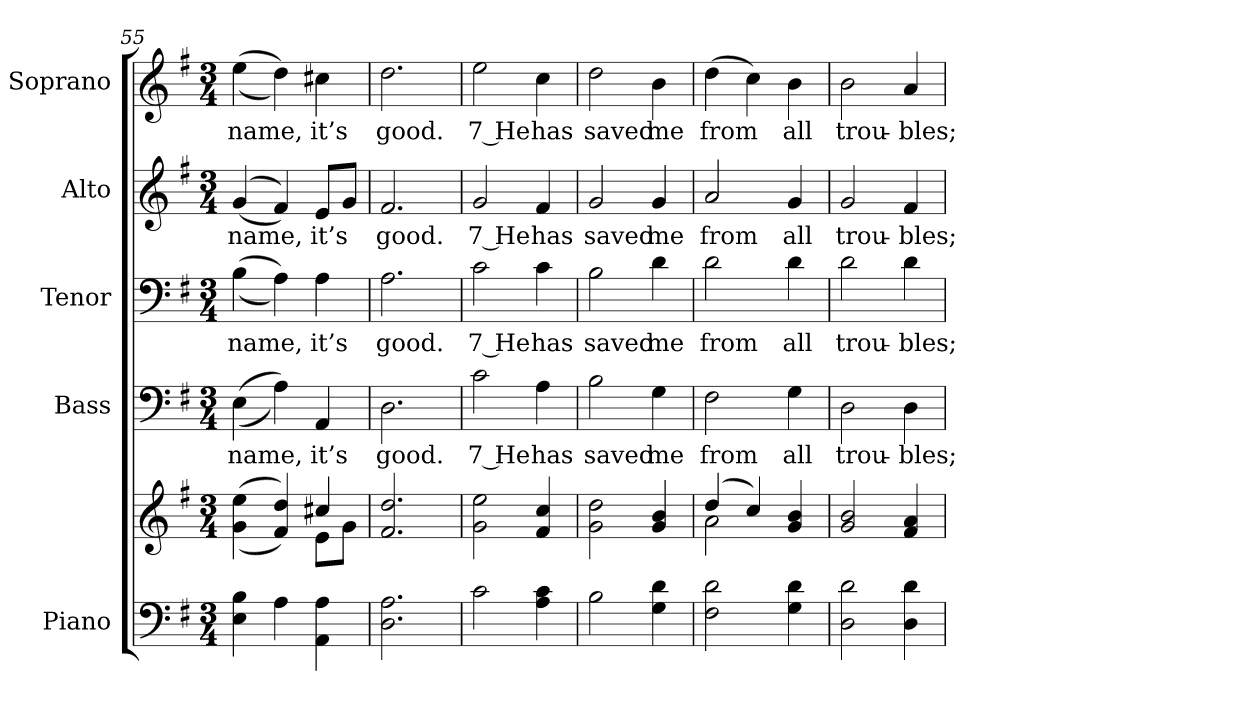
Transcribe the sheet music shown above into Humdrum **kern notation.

**kern	**kern	**kern	**text	**kern	**text	**kern	**text	**kern	**text
*part5	*part5	*part4	*part4	*part3	*part3	*part2	*part2	*part1	*part1
*staff6	*staff5	*staff4	*staff4	*staff3	*staff3	*staff2	*staff2	*staff1	*staff1
*I"Piano	*	*I"Bass	*	*I"Tenor	*	*I"Alto	*	*I"Soprano	*
*I'Pno.	*	*I'B.	*	*I'T.	*	*I'A.	*	*I'S.	*
*clefF4	*clefG2	*clefF4	*	*clefF4	*	*clefG2	*	*clefG2	*
*k[f#]	*k[f#]	*k[f#]	*	*k[f#]	*	*k[f#]	*	*k[f#]	*
*G:	*G:	*G:	*	*G:	*	*G:	*	*G:	*
*M3/4	*M3/4	*M3/4	*	*M3/4	*	*M3/4	*	*M3/4	*
=55	=55	=55	=55	=55	=55	=55	=55	=55	=55
*	*^	*	*	*	*	*	*	*	*
!	!	!	!	!LO:LY:b:color=#000000	!	!	!	!	!	!
!	!	!	!	!	!	!LO:LY:b:color=#000000	!	!	!	!
!	!	!	!	!	!	!	!	!LO:LY:b:color=#000000	!	!
!	!	!	!	!	!	!	!	!	!	!LO:LY:b:color=#000000
4Ei\ 4Bi	((4gi\ 4eei	2ryy	((4Ei\	name,	((4Bi\	name,	((4gi/	name,	((4eei\	name,
4Ai\	4f#i/ 4ddi))	.	4Ai\))	.	4Ai\))	.	4f#i/))	.	4ddi\))	.
!	!	!	!	!LO:LY:b:color=#000000	!	!	!	!	!	!
!	!	!	!	!	!	!LO:LY:b:color=#000000	!	!	!	!
!	!	!	!	!	!	!	!	!LO:LY:b:color=#000000	!	!
!	!	!	!	!	!	!	!	!	!	!LO:LY:b:color=#000000
4AAi\ 4Ai	4cc#Xi/	8ei\L	4AAi/	it’s	4Ai\	it’s	8ei/L	it’s	4cc#Xi\	it’s
.	.	8gi\J	.	.	.	.	8gi/J	.	.	.
*	*v	*v	*	*	*	*	*	*	*	*
=56	=56	=56	=56	=56	=56	=56	=56	=56	=56
*	*^	*	*	*	*	*	*	*	*
!	!	!	!	!LO:LY:b:color=#000000	!	!	!	!	!	!
*	*v	*v	*	*	*	*	*	*	*	*
*	*^	*	*	*	*	*	*	*	*
!	!	!	!	!	!	!LO:LY:b:color=#000000	!	!	!	!
*	*v	*v	*	*	*	*	*	*	*	*
*	*^	*	*	*	*	*	*	*	*
!	!	!	!	!	!	!	!	!LO:LY:b:color=#000000	!	!
*	*v	*v	*	*	*	*	*	*	*	*
*	*^	*	*	*	*	*	*	*	*
!	!	!	!	!	!	!	!	!	!	!LO:LY:b:color=#000000
*	*v	*v	*	*	*	*	*	*	*	*
2.Di\ 2.Ai	2.f#i/ 2.ddi	2.Di\	good.	2.Ai\	good.	2.f#i/	good.	2.ddi\	good.
!!LO:PB:g=z
=57	=57	=57	=57	=57	=57	=57	=57	=57	=57
!	!	!	!LO:LY:b:color=#000000	!	!	!	!	!	!
!	!	!	!	!	!LO:LY:b:color=#000000	!	!	!	!
!	!	!	!	!	!	!	!LO:LY:b:color=#000000	!	!
!	!	!	!	!	!	!	!	!	!LO:LY:b:color=#000000
2ci\	2gi\ 2eei	2ci\	7 He	2ci\	7 He	2gi/	7 He	2eei\	7 He
!	!	!	!LO:LY:b:color=#000000	!	!	!	!	!	!
!	!	!	!	!	!LO:LY:b:color=#000000	!	!	!	!
!	!	!	!	!	!	!	!LO:LY:b:color=#000000	!	!
!	!	!	!	!	!	!	!	!	!LO:LY:b:color=#000000
4Ai\ 4ci	4f#i/ 4cci	4Ai\	has	4ci\	has	4f#i/	has	4cci\	has
=58	=58	=58	=58	=58	=58	=58	=58	=58	=58
!	!	!	!LO:LY:b:color=#000000	!	!	!	!	!	!
!	!	!	!	!	!LO:LY:b:color=#000000	!	!	!	!
!	!	!	!	!	!	!	!LO:LY:b:color=#000000	!	!
!	!	!	!	!	!	!	!	!	!LO:LY:b:color=#000000
2Bi\	2gi\ 2ddi	2Bi\	saved	2Bi\	saved	2gi/	saved	2ddi\	saved
!	!	!	!LO:LY:b:color=#000000	!	!	!	!	!	!
!	!	!	!	!	!LO:LY:b:color=#000000	!	!	!	!
!	!	!	!	!	!	!	!LO:LY:b:color=#000000	!	!
!	!	!	!	!	!	!	!	!	!LO:LY:b:color=#000000
4Gi\ 4di	4gi/ 4bi	4Gi\	me	4di\	me	4gi/	me	4bi\	me
=59	=59	=59	=59	=59	=59	=59	=59	=59	=59
*	*^	*	*	*	*	*	*	*	*
!	!	!	!	!LO:LY:b:color=#000000	!	!	!	!	!	!
!	!	!	!	!	!	!LO:LY:b:color=#000000	!	!	!	!
!	!	!	!	!	!	!	!	!LO:LY:b:color=#000000	!	!
!	!	!	!	!	!	!	!	!	!	!LO:LY:b:color=#000000
2F#i\ 2di	(4ddi/	2ai\	2F#i\	from	2di\	from	2ai/	from	(4ddi\	from
.	4cci/)	.	.	.	.	.	.	.	4cci\)	.
!	!	!	!	!LO:LY:b:color=#000000	!	!	!	!	!	!
!	!	!	!	!	!	!LO:LY:b:color=#000000	!	!	!	!
!	!	!	!	!	!	!	!	!LO:LY:b:color=#000000	!	!
!	!	!	!	!	!	!	!	!	!	!LO:LY:b:color=#000000
4Gi\ 4di	4gi/ 4bi	4ryy	4Gi\	all	4di\	all	4gi/	all	4bi\	all
*	*v	*v	*	*	*	*	*	*	*	*
=60	=60	=60	=60	=60	=60	=60	=60	=60	=60
*	*^	*	*	*	*	*	*	*	*
!	!	!	!	!LO:LY:b:color=#000000	!	!	!	!	!	!
*	*v	*v	*	*	*	*	*	*	*	*
*	*^	*	*	*	*	*	*	*	*
!	!	!	!	!	!	!LO:LY:b:color=#000000	!	!	!	!
*	*v	*v	*	*	*	*	*	*	*	*
*	*^	*	*	*	*	*	*	*	*
!	!	!	!	!	!	!	!	!LO:LY:b:color=#000000	!	!
*	*v	*v	*	*	*	*	*	*	*	*
*	*^	*	*	*	*	*	*	*	*
!	!	!	!	!	!	!	!	!	!	!LO:LY:b:color=#000000
*	*v	*v	*	*	*	*	*	*	*	*
2Di\ 2di	2gi/ 2bi	2Di\	trou-	2di\	trou-	2gi/	trou-	2bi\	trou-
!	!	!	!LO:LY:b:color=#000000	!	!	!	!	!	!
!	!	!	!	!	!LO:LY:b:color=#000000	!	!	!	!
!	!	!	!	!	!	!	!LO:LY:b:color=#000000	!	!
!	!	!	!	!	!	!	!	!	!LO:LY:b:color=#000000
4Di\ 4di	4f#i/ 4ai	4Di\	-bles;	4di\	-bles;	4f#i/	-bles;	4ai/	-bles;
=	=	=	=	=	=	=	=	=	=
*-	*-	*-	*-	*-	*-	*-	*-	*-	*-
